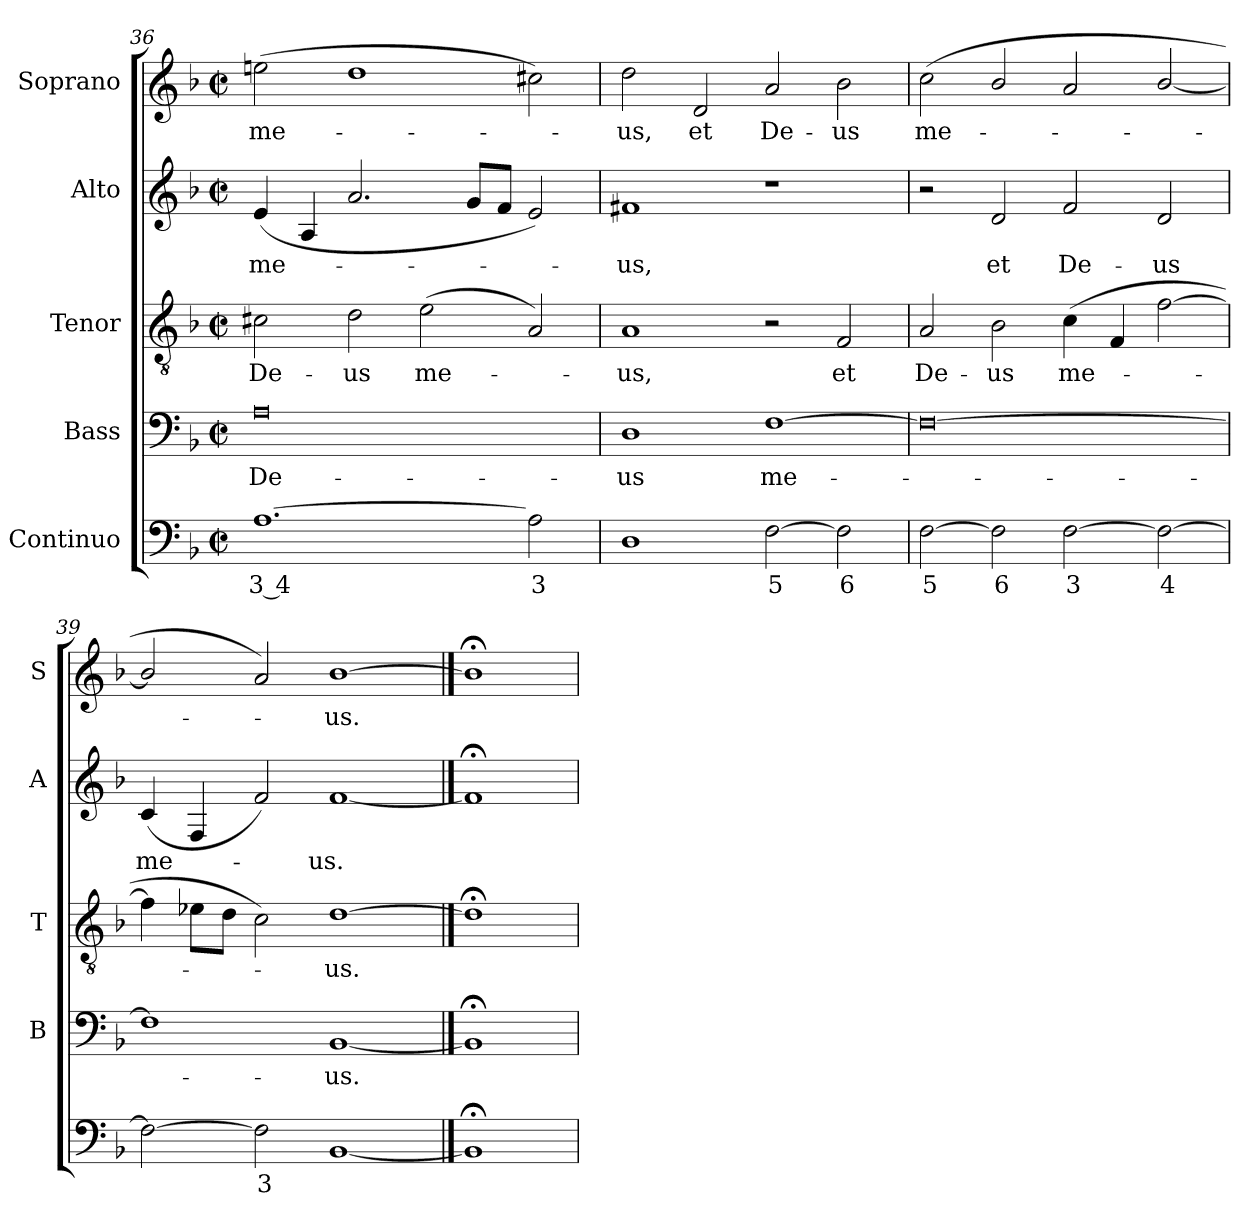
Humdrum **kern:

**kern	**text	**kern	**text	**kern	**text	**kern	**text	**kern	**text
*part5	*part5	*part4	*part4	*part3	*part3	*part2	*part2	*part1	*part1
*staff5	*staff5	*staff4	*staff4	*staff3	*staff3	*staff2	*staff2	*staff1	*staff1
*I"Continuo	*	*I"Bass	*	*I"Tenor	*	*I"Alto	*	*I"Soprano	*
*	*	*I'B	*	*I'T	*	*I'A	*	*I'S	*
*clefF4	*	*clefF4	*	*clefGv2	*	*clefG2	*	*clefG2	*
*k[b-]	*	*k[b-]	*	*k[b-]	*	*k[b-]	*	*k[b-]	*
*F:	*	*F:	*	*F:	*	*F:	*	*F:	*
*M4/2	*	*M4/2	*	*M4/2	*	*M4/2	*	*M4/2	*
*met(c|)	*	*met(c|)	*	*met(c|)	*	*met(c|)	*	*met(c|)	*
=36	=36	=36	=36	=36	=36	=36	=36	=36	=36
!	!LO:LY:b	!	!LO:LY:b	!	!LO:LY:b	!	!LO:LY:b	!	!LO:LY:b
[1.A	3 4	0A	De-	2c#X	De-	(<4e	me-	(>2een	me-
.	.	.	.	.	.	4A	.	.	.
!	!	!	!	!	!LO:LY:b	!	!	!	!
.	.	.	.	2d	-us	2.a	.	1dd	.
!	!	!	!	!	!LO:LY:b	!	!	!	!
.	.	.	.	(<2e	me-	.	.	.	.
.	.	.	.	.	.	8gL	.	.	.
.	.	.	.	.	.	8fJ	.	.	.
!	!LO:LY:b	!	!	!	!	!	!	!	!
2A]	3	.	.	2A)	.	2e)	.	2cc#X)	.
=37	=37	=37	=37	=37	=37	=37	=37	=37	=37
!	!	!	!LO:LY:b	!	!LO:LY:b	!	!LO:LY:b	!	!LO:LY:b
1D	.	1D	-us	1A	us,	1f#X	us,	2dd	us,
!	!	!	!	!	!	!	!	!	!LO:LY:b
.	.	.	.	.	.	.	.	2d	et
!	!LO:LY:b	!	!LO:LY:b	!	!	!	!	!	!LO:LY:b
[2F	5	[1F	me-	2r	.	1r	.	2a	De-
!	!LO:LY:b	!	!	!	!LO:LY:b	!	!	!	!LO:LY:b
2F]	6	.	.	2F	et	.	.	2b-	-us
=38	=38	=38	=38	=38	=38	=38	=38	=38	=38
!	!LO:LY:b	!	!	!	!LO:LY:b	!	!	!	!LO:LY:b
[2F	5	0F_	.	2A	De-	2r	.	(<2cc	me-
!	!LO:LY:b	!	!	!	!LO:LY:b	!	!LO:LY:b	!	!
2F]	6	.	.	2B-	-us	2d	et	2b-/	.
!	!LO:LY:b	!	!	!	!LO:LY:b	!	!LO:LY:b	!	!
[2F	3	.	.	(>4c	me-	2f	De-	2a	.
.	.	.	.	4F	.	.	.	.	.
!	!LO:LY:b	!	!	!	!	!	!LO:LY:b	!	!
2F_	4	.	.	[2f	.	2d	-us	[2b-/	.
=39	=39	=39	=39	=39	=39	=39	=39	=39	=39
!	!	!	!	!	!	!	!LO:LY:b	!	!
2F_	.	1F]	.	4f]	.	(<4c	me-	2b-/]	.
.	.	.	.	8e-XL	.	4F	.	.	.
.	.	.	.	8dJ	.	.	.	.	.
!	!LO:LY:b	!	!	!	!	!	!	!	!
2F]	3	.	.	2c)	.	2f)	.	2a)	.
!	!	!	!LO:LY:b	!	!LO:LY:b	!	!LO:LY:b	!	!LO:LY:b
[1BB-	.	[1BB-	us.	[1d	us.	[1f	us.	[1b-	us.
==40	==40	==40	==40	==40	==40	==40	==40	==40	==40
1BB-;<]	.	1BB-;<]	.	1d;<]	.	1f;<]	.	1b-;<]	.
=	=	=	=	=	=	=	=	=	=
*-	*-	*-	*-	*-	*-	*-	*-	*-	*-
